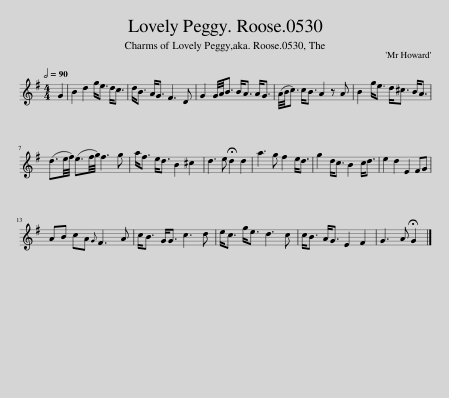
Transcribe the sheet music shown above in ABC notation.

X:1
L:1/8
Q:1/2=90
M:4/4
I:linebreak $
K:G
V:1 treble
V:1
 G2 | B2 d2 g<e d<c | d<B A<G F3 D | G2 G/4A/4B3/2 B<A A<G | (A/4B/4c3/2) c<B A2 z A | %5
 B2 g<e d<^c B<A |$ (d3/2e/4f/4) (e3/2f/4g/4) f3 g | a<f e<d B2 ^c2 | d3 e !fermata!d2 d2 | a3 g f2 e<d | %10
 g2 d<c B2 c<d | e2 d2 E2 FG |$ AB cA{G} F3 A | c<B G<G c3 d | e<c g<e d3 c | %15
 c<B A<G E2 F2 | G3 A !fermata!G2 |] %17
